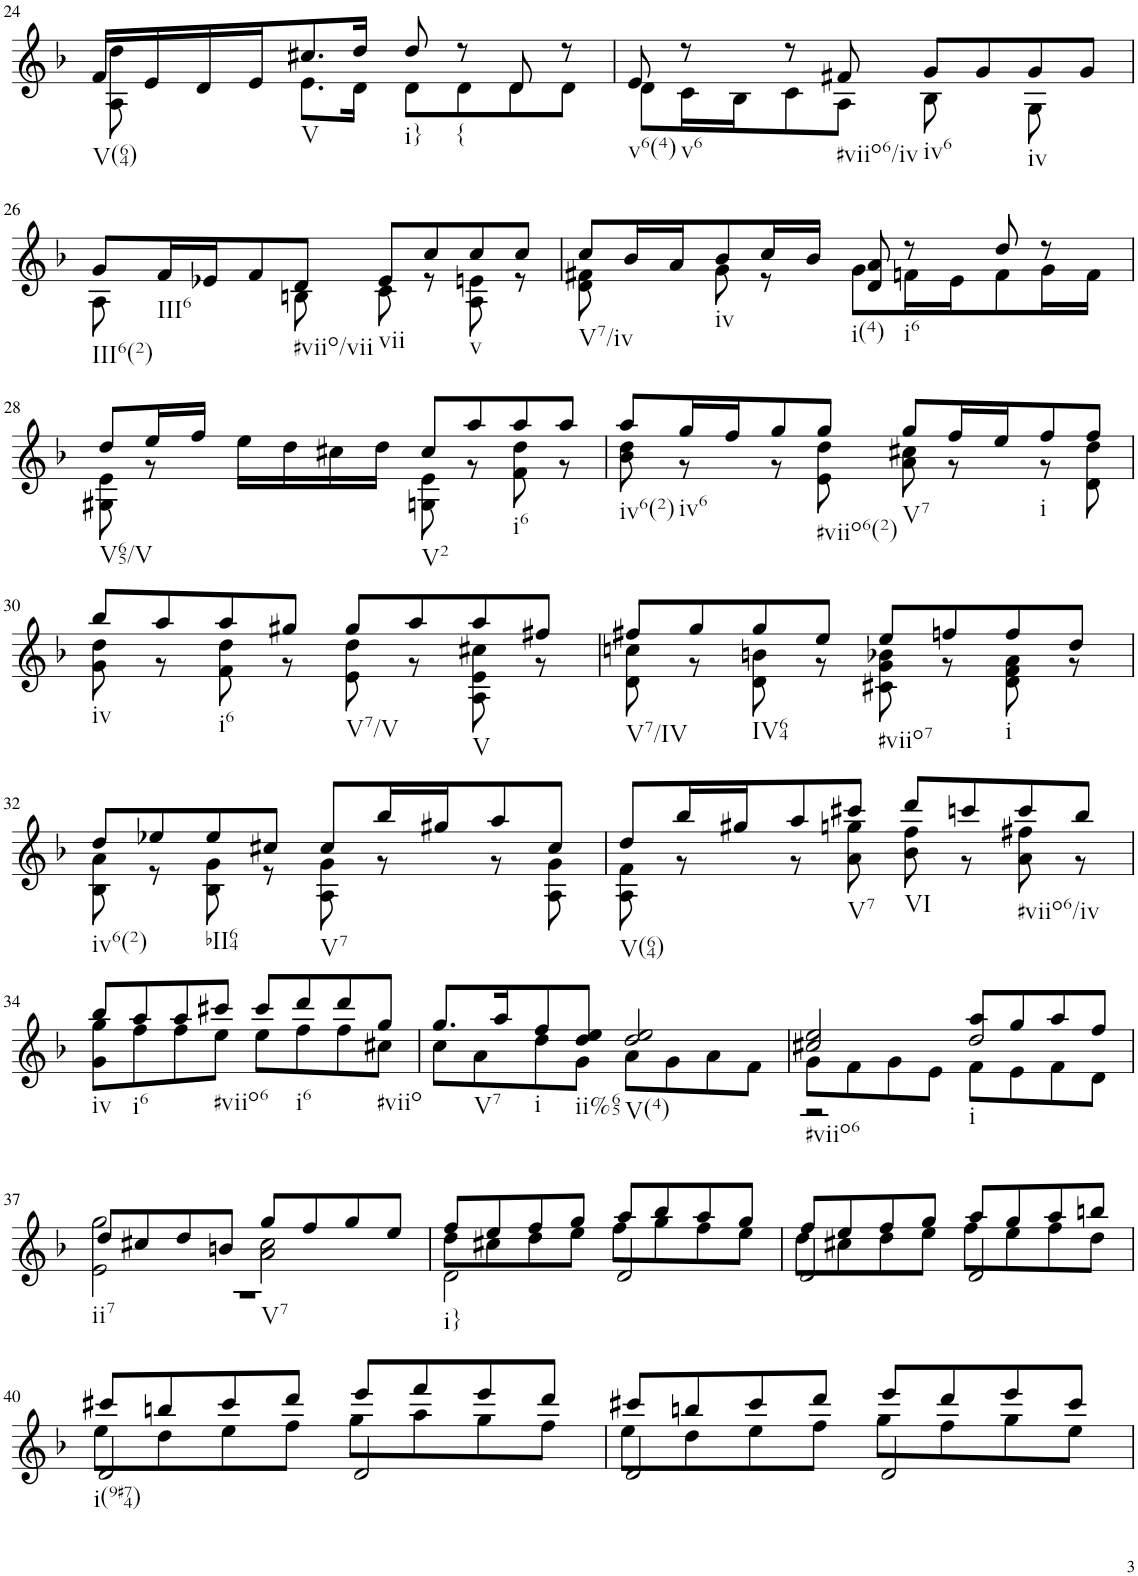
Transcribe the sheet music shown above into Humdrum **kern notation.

**kern
*part1
*staff1
*I"Violin
*I'Vln.
!!LO:PB:g=z
*clefG2
*k[b-]
*M2/2
=24
*^
!LO:TX:b:t=V(64)	!
16f/LL	8A\ 8dd\
16e/	.
16d/	8ryy
16e/J	.
!LO:TX:b:t=V	!
8.cc#X/	8.e\L
16dd/Jk	16d\Jk
!LO:TX:b:t=i}	!
8dd/	8d\L
!LO:TX:b:t={	!
8r	8d\
8d/	8d\
8r	8d\J
=25	=25
!LO:TX:b:t=v6(4)	!
8e/	8d\L
!LO:TX:b:t=v6	!
8r	16c\L
.	16B-\J
8r	8c\
!LO:TX:b:t=#viio6/iv	!
8f#X/	8A\J
!LO:TX:b:t=iv6	!
8g/L	8B-\
8g/	8ryy
!LO:TX:b:t=iv	!
8g/	8G\
8g/J	8ryy
!!LO:LB:g=z	!!
=26	=26
!LO:TX:b:t=III6(2)	!
8g/L	8A\
!LO:TX:b:t=III6	!
16f/L	4ryy
16e-X/J	.
8f/	.
!LO:TX:b:t=#viio/vii	!
8d/J	8Bn\
!LO:TX:b:t=vii	!
8e-/L	8c\
8cc/	8r
!LO:TX:b:t=v	!
8cc/	8A\ 8en\
8cc/J	8r
=27	=27
!LO:TX:b:t=V7/iv	!
8cc/L	8d\ 8f#X\
16b-/L	8ryy
16a/J	.
!LO:TX:b:t=iv	!
8b-/	8g\
16cc/L	8r
16b-/JJ	.
!LO:TX:b:t=i(4)	!
8d/ 8a/	8g\L
!LO:TX:b:t=i6	!
8r	16fn\L
.	16e\J
8dd/	8f\
8r	16g\L
.	16f\JJ
!!LO:LB:g=z	!!
=28	=28
!LO:TX:b:t=V65/V	!
8dd/L	8G#X\ 8e\
16ee/L	8r
16ff/JJ	.
16ee\LL	4ryy
16dd\	.
16cc#X\	.
16dd\JJ	.
!LO:TX:b:t=V2	!
8cc#/L	8Gn\ 8e\
8aa/	8r
!LO:TX:b:t=i6	!
8aa/	8f\ 8dd\
8aa/J	8r
=29	=29
!LO:TX:b:t=iv6(2)	!
8aa/L	8b-\ 8dd\
!LO:TX:b:t=iv6	!
16gg/L	8r
16ff/J	.
8gg/	8r
!LO:TX:b:t=#viio6(2)	!
8gg/J	8e\ 8dd\
!LO:TX:b:t=V7	!
8gg/L	8a\ 8cc#X\
16ff/L	8r
16ee/J	.
!LO:TX:b:t=i	!
8ff/	8r
8ff/J	8d\ 8dd\
!!LO:LB:g=z	!!
=30	=30
!LO:TX:b:t=iv	!
8bb-/L	8g\ 8dd\
8aa/	8r
!LO:TX:b:t=i6	!
8aa/	8f\ 8dd\
8gg#X/J	8r
!LO:TX:b:t=V7/V	!
8gg#/L	8e\ 8dd\
8aa/	8r
!LO:TX:b:t=V	!
8aa/	8A\ 8e\ 8cc#X\
8ff#X/J	8r
=31	=31
!LO:TX:b:t=V7/IV	!
8ff#X/L	8d\ 8ccn\
8gg/	8r
!LO:TX:b:t=IV64	!
8gg/	8d\ 8bn\
8ee/J	8r
!LO:TX:b:t=#viio7	!
8ee/L	8c#X\ 8g\ 8b-X\
8ffn/	8r
!LO:TX:b:t=i	!
8ff/	8d\ 8f\ 8a\
8dd/J	8r
!!LO:LB:g=z	!!
=32	=32
!LO:TX:b:t=iv6(2)	!
8dd/L	8B-\ 8a\
8ee-X/	8r
!LO:TX:b:t=bII64	!
8ee-/	8B-\ 8g\
8cc#X/J	8r
!LO:TX:b:t=V7	!
8cc#/L	8A\ 8g\
16bb-/L	8r
16gg#X/J	.
8aa/	8r
8cc#/J	8A\ 8g\
=33	=33
!LO:TX:b:t=V(64)	!
8dd/L	8A\ 8f\
16bb-/L	8r
16gg#X/J	.
8aa/	8r
!LO:TX:b:t=V7	!
8ccc#X/J	8a\ 8ggn\
!LO:TX:b:t=VI	!
8ddd/L	8b-\ 8ff\
8cccn/	8r
!LO:TX:b:t=#viio6/iv	!
8ccc/	8a\ 8ff#X\
8bb-/J	8r
!!LO:LB:g=z	!!
=34	=34
!LO:TX:b:t=iv	!
8bb-/L	8g\ 8gg\L
!LO:TX:b:t=i6	!
8aa/	8ff\
8aa/	8ff\
!LO:TX:b:t=#viio6	!
8ccc#X/J	8ee\J
8ccc#/L	8ee\L
!LO:TX:b:t=i6	!
8ddd/	8ff\
8ddd/	8ff\
!LO:TX:b:t=#viio	!
8gg/J	8cc#X\J
=35	=35
!LO:TX:b:t=V7	!
8.gg/L	8cc\L
.	8a\
16aa/K	.
!LO:TX:b:t=i	!
8ff/	8dd\
!LO:TX:b:t=ii%65	!
8dd/ 8ee/J	8g\J
!LO:TX:b:t=V(4)	!
2dd/ 2ee/	8a\L
.	8g\
.	8a\
.	8f\J
=36	=36
*	*^
!LO:TX:b:t=#viio6	!	!
2cc#X/ 2ee/	8g\L	2r
.	8f\	.
.	8g\	.
.	8e\J	.
!LO:TX:b:t=i	!	!
8aa/L	8f\L	2dd/
8gg/	8e\	.
8aa/	8f\	.
8ff/J	8d\J	.
!!LO:LB:g=z	!!	!!
=37	=37	=37
!LO:TX:b:t=ii7	!	!
8dd/L	2e\ 2gg\	1r
8cc#X/	.	.
8dd/	.	.
8bn/J	.	.
!LO:TX:b:t=V7	!	!
8gg/L	2a\ 2cc#\	.
8ff/	.	.
8gg/	.	.
8ee/J	.	.
=38	=38	=38
!LO:TX:b:t=i}	!	!
8ff/L	8dd\L	2d\
8ee/	8cc#X\	.
8ff/	8dd\	.
8gg/J	8ee\J	.
8aa/L	8ff\L	2d/
8bb-/	8gg\	.
8aa/	8ff\	.
8gg/J	8ee\J	.
=39	=39	=39
8ff/L	8dd\L	2d/
8ee/	8cc#X\	.
8ff/	8dd\	.
8gg/J	8ee\J	.
8aa/L	8ff\L	2d/
8gg/	8ee\	.
8aa/	8ff\	.
8bbn/J	8dd\J	.
!!LO:LB:g=z	!!	!!
=40	=40	=40
!LO:TX:b:t=i(9#74)	!	!
8ccc#X/L	8ee\L	2d/
8bbn/	8dd\	.
8ccc#/	8ee\	.
8ddd/J	8ff\J	.
8eee/L	8gg\L	2d/
8fff/	8aa\	.
8eee/	8gg\	.
8ddd/J	8ff\J	.
=41	=41	=41
8ccc#X/L	8ee\L	2d/
8bbn/	8dd\	.
8ccc#/	8ee\	.
8ddd/J	8ff\J	.
8eee/L	8gg\L	2d/
8ddd/	8ff\	.
8eee/	8gg\	.
8ccc#/J	8ee\J	.
*v	*v	*v
=
*-
